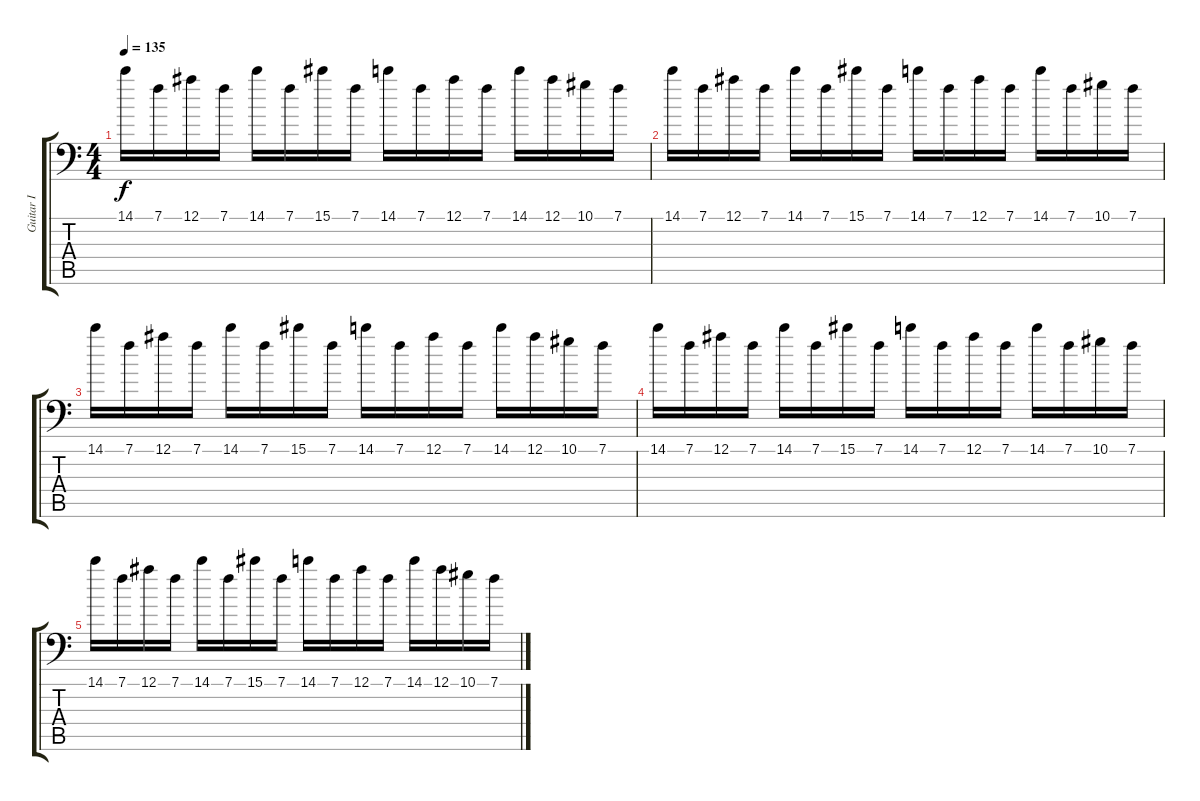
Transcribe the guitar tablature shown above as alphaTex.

\track ("Guitar I" "Guitar I") {instrument distortionguitar}
\staff {score tabs}
\tuning (Bb3 F3 Db3 Ab2 Eb2 Bb1) {hide}
\ts (4 4)
\tempo 135
\clef f4
\ks c
14.1.16{dy f} 7.1.16 12.1.16 7.1.16 14.1.16 7.1.16 15.1.16 7.1.16 14.1.16 7.1.16 12.1.16 7.1.16 14.1.16 12.1.16 10.1.16 7.1.16 |
14.1.16{instrument brightacousticpiano} 7.1.16 12.1.16 7.1.16 14.1.16 7.1.16 15.1.16 7.1.16 14.1.16 7.1.16 12.1.16 7.1.16 14.1.16 7.1.16 10.1.16 7.1.16 |
14.1.16 7.1.16 12.1.16 7.1.16 14.1.16 7.1.16 15.1.16 7.1.16 14.1.16 7.1.16 12.1.16 7.1.16 14.1.16 12.1.16 10.1.16 7.1.16 |
14.1.16 7.1.16 12.1.16 7.1.16 14.1.16 7.1.16 15.1.16 7.1.16 14.1.16 7.1.16 12.1.16 7.1.16 14.1.16 7.1.16 10.1.16 7.1.16 |
14.1.16 7.1.16 12.1.16 7.1.16 14.1.16 7.1.16 15.1.16 7.1.16 14.1.16 7.1.16 12.1.16 7.1.16 14.1.16 12.1.16 10.1.16 7.1.16
